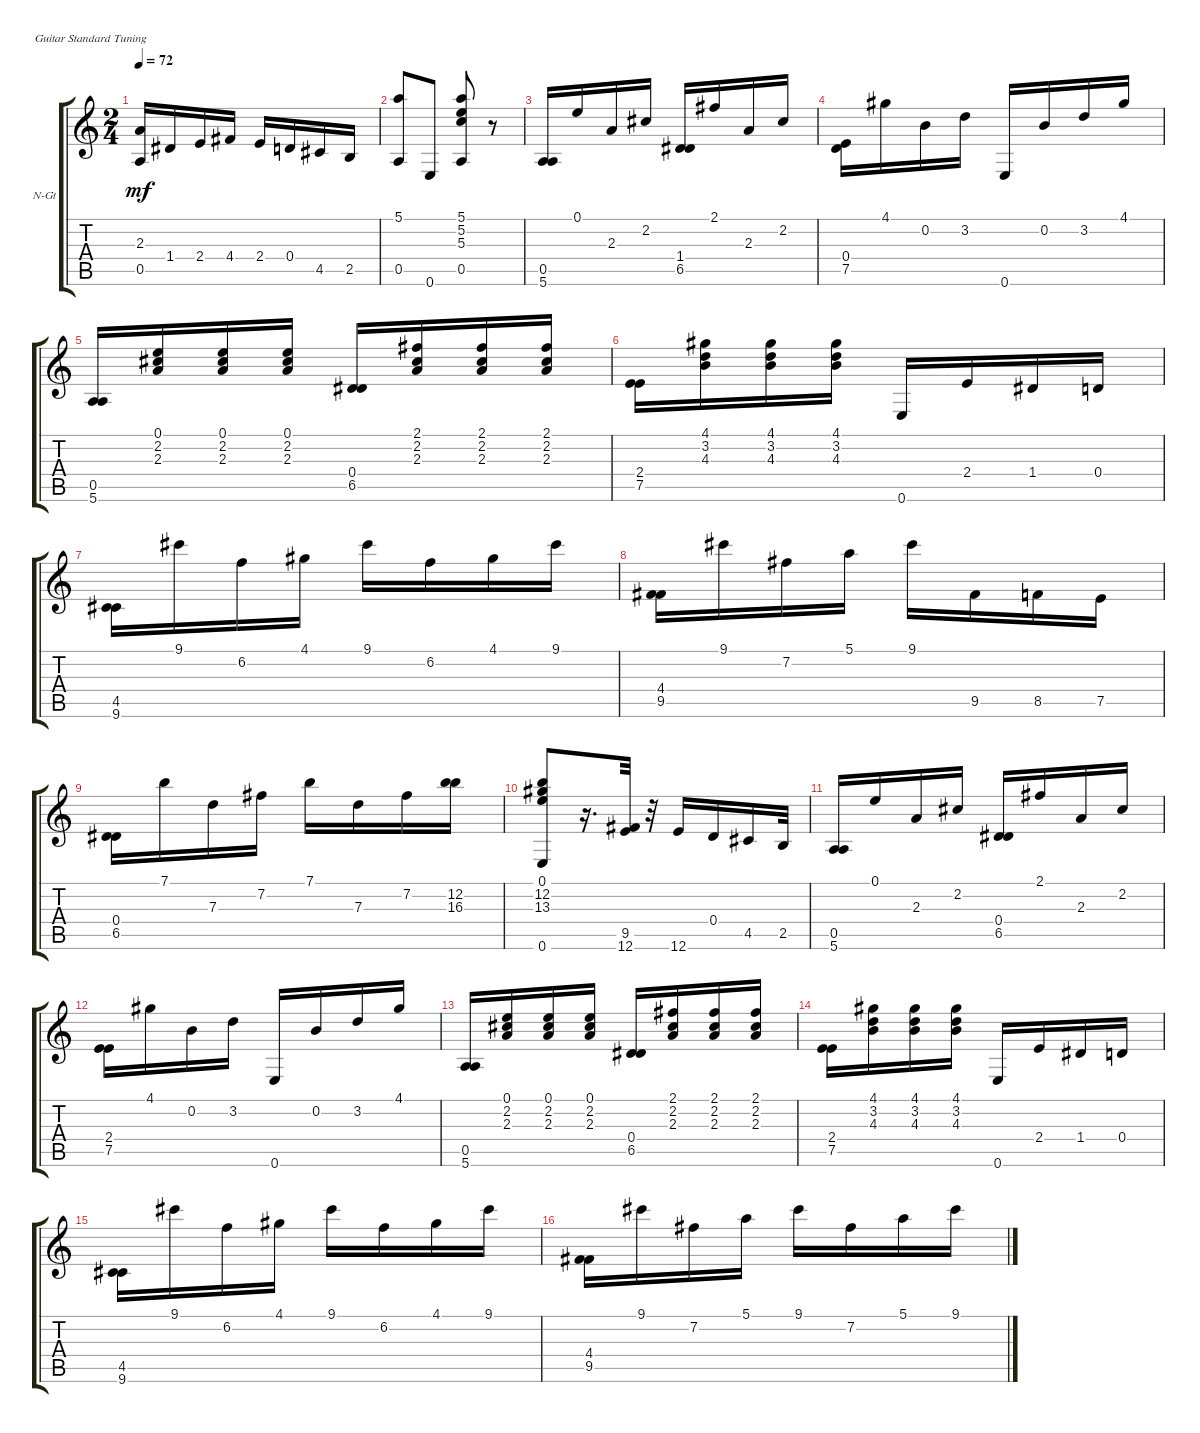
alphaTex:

\bracketExtendMode groupsimilarinstruments
\firstSystemTrackNameOrientation horizontal
\otherSystemsTrackNameOrientation horizontal
\track ("Dilermando Reis" "N-Gt") {instrument acousticguitarnylon}
\staff {score tabs}
\tuning (E4 B3 G3 D3 A2 E2)
\ts (2 4)
\tempo 72
\clef g2
\ks c
(2.3 0.5).16{dy mf} 1.4.16 2.4.16 4.4.16 2.4.16 0.4.16 4.5.16 2.5.16 |
(5.1 0.5).8 0.6.8 (5.1 5.2 5.3 0.5).8 r.8 |
(0.5 5.6).16 0.1.16 2.3.16 2.2.16 (1.4 6.5).16 2.1.16 2.3.16 2.2.16 |
(0.4 7.5).16 4.1.16 0.2.16 3.2.16 0.6.16 0.2.16 3.2.16 4.1.16 |
(0.5 5.6).16 (0.1 2.2 2.3).16 (0.1 2.2 2.3).16 (0.1 2.2 2.3).16 (0.4 6.5).16 (2.1 2.2 2.3).16 (2.1 2.2 2.3).16 (2.1 2.2 2.3).16 |
(2.4 7.5).16 (4.1 3.2 4.3).16 (4.1 3.2 4.3).16 (4.1 3.2 4.3).16 0.6.16 2.4.16 1.4.16 0.4.16 |
(4.5 9.6).16 9.1.16 6.2.16 4.1.16 9.1.16 6.2.16 4.1.16 9.1.16 |
(4.4 9.5).16 9.1.16 7.2.16 5.1.16 9.1.16 9.5.16 8.5.16 7.5.16 |
(0.4 6.5).16 7.1.16 7.3.16 7.2.16 7.1.16 7.3.16 7.2.16 (12.2 16.3).16 |
(0.1 12.2 13.3 0.6).8 r.16{d} (9.5 12.6).32 r.32 12.6.16 0.4.16 4.5.16 2.5.32 |
(0.5 5.6).16 0.1.16 2.3.16 2.2.16 (0.4 6.5).16 2.1.16 2.3.16 2.2.16 |
(2.4 7.5).16 4.1.16 0.2.16 3.2.16 0.6.16 0.2.16 3.2.16 4.1.16 |
(0.5 5.6).16 (0.1 2.2 2.3).16 (0.1 2.2 2.3).16 (0.1 2.2 2.3).16 (0.4 6.5).16 (2.1 2.2 2.3).16 (2.1 2.2 2.3).16 (2.1 2.2 2.3).16 |
(2.4 7.5).16 (4.1 3.2 4.3).16 (4.1 3.2 4.3).16 (4.1 3.2 4.3).16 0.6.16 2.4.16 1.4.16 0.4.16 |
(4.5 9.6).16 9.1.16 6.2.16 4.1.16 9.1.16 6.2.16 4.1.16 9.1.16 |
(4.4 9.5).16 9.1.16 7.2.16 5.1.16 9.1.16 7.2.16 5.1.16 9.1.16
